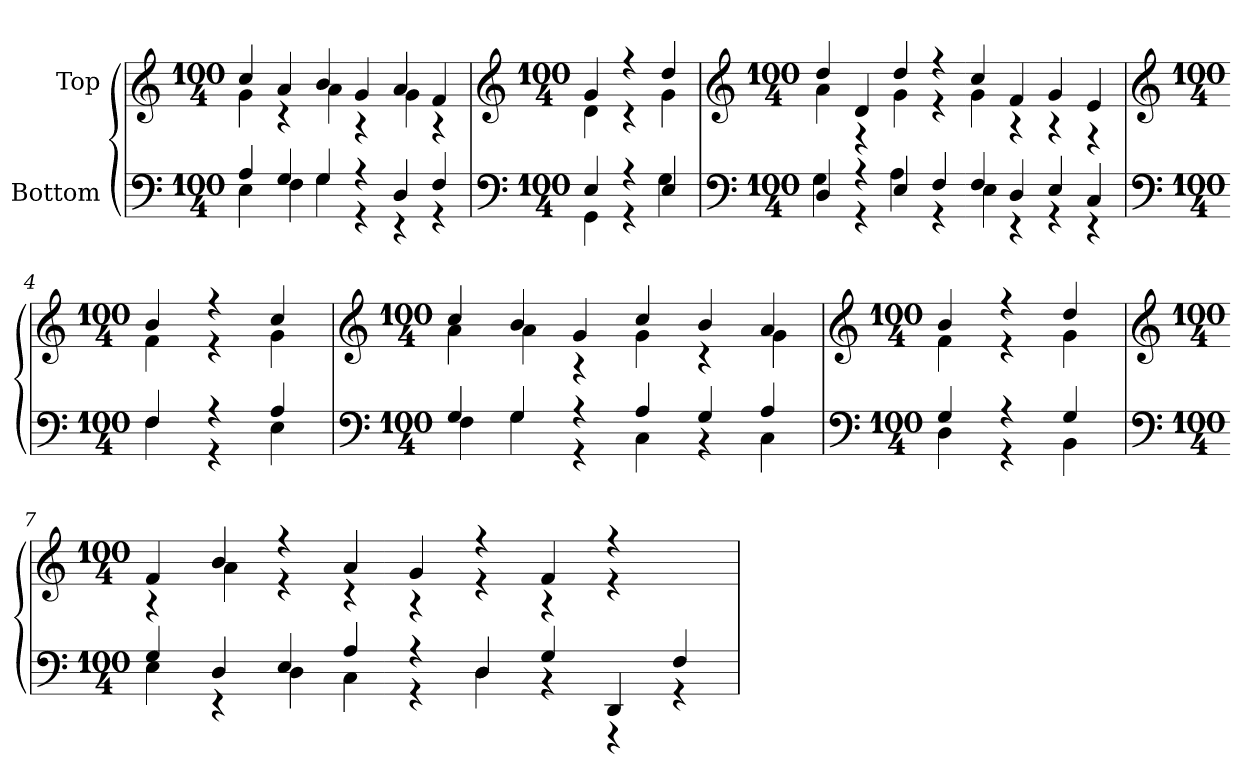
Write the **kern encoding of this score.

**kern	**kern
*part2	*part1
*staff2	*staff1
*I"Bottom	*I"Top
*clefF4	*clefG2
*M100/4	*M100/4
=1	=1
*^	*^
4A	4E	4cc	4g
4G	4F	4a	4r
4G	4G	4b	4a
4r	4r	4g	4r
4D	4r	4a	4g
4F	4r	4f	4r
=2	=2	=2	=2
*clefF4	*	*clefG2	*
*M100/4	*	*M100/4	*
4E	4GG	4g	4d
4r	4r	4r	4r
4E	4G	4dd	4g
=3	=3	=3	=3
*clefF4	*	*clefG2	*
*M100/4	*	*M100/4	*
4D	4G	4dd	4a
4r	4r	4d	4r
4E	4A	4dd	4g
4F	4r	4r	4r
4F	4E	4cc	4g
4D	4r	4f	4r
4E	4r	4g	4r
4C	4r	4e	4r
=4	=4	=4	=4
*clefF4	*	*clefG2	*
*M100/4	*	*M100/4	*
4F	4F	4b	4f
4r	4r	4r	4r
4A	4E	4cc	4g
=5	=5	=5	=5
*clefF4	*	*clefG2	*
*M100/4	*	*M100/4	*
4G	4F	4cc	4a
4G	4G	4b	4a
4r	4r	4g	4r
4A	4C	4cc	4g
4G	4r	4b	4r
4A	4C	4a	4g
=6	=6	=6	=6
*clefF4	*	*clefG2	*
*M100/4	*	*M100/4	*
4G	4D	4b	4f
4r	4r	4r	4r
4G	4BB	4dd	4g
=7	=7	=7	=7
*clefF4	*	*clefG2	*
*M100/4	*	*M100/4	*
4G	4E	4f	4r
4D	4r	4b	4a
4E	4D	4r	4r
4A	4C	4a	4r
4r	4r	4g	4r
4D	4D	4r	4r
4G	4r	4f	4r
4DD	4r	4r	4r
4F	4r	4ryy	4ryy
*v	*v	*	*
*	*v	*v
=	=
*-	*-
